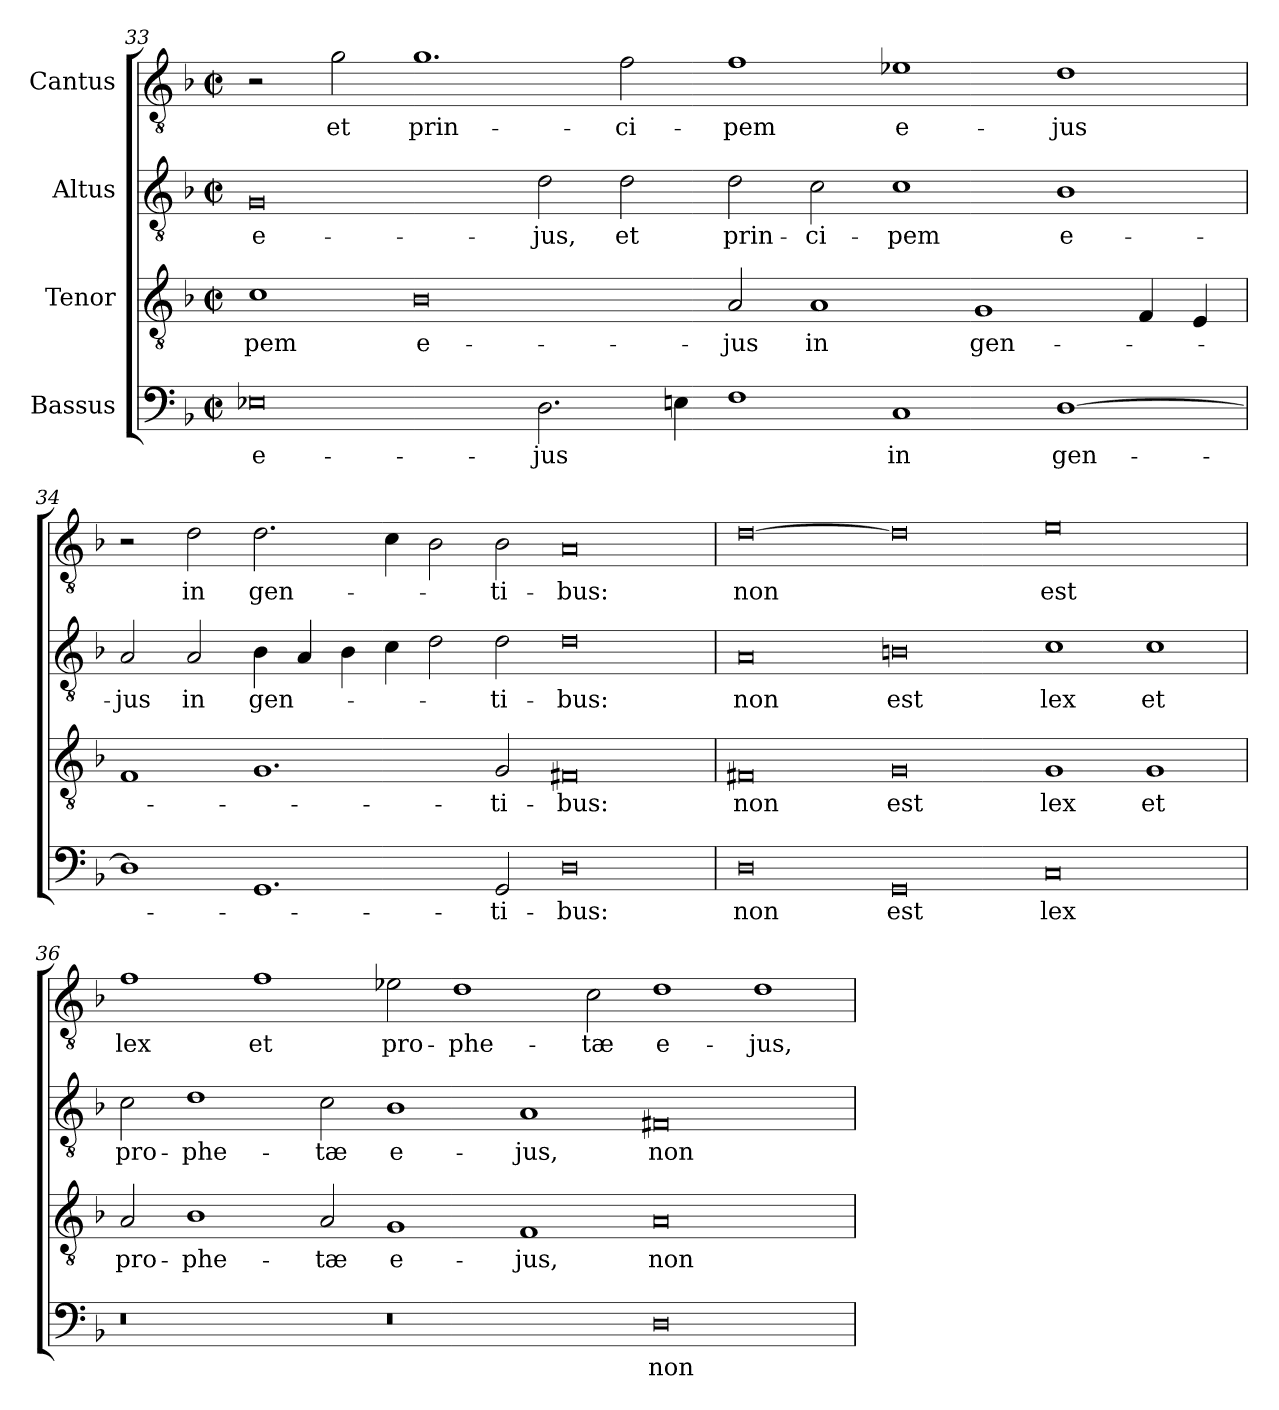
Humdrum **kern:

**kern	**text	**kern	**text	**kern	**text	**kern	**text
*part4	*part4	*part3	*part3	*part2	*part2	*part1	*part1
*staff4	*staff4	*staff3	*staff3	*staff2	*staff2	*staff1	*staff1
*I"Bassus	*	*I"Tenor	*	*I"Altus	*	*I"Cantus	*
*clefF4	*	*clefGv2	*	*clefGv2	*	*clefGv2	*
*k[b-]	*	*k[b-]	*	*k[b-]	*	*k[b-]	*
*F:	*	*F:	*	*F:	*	*F:	*
*M2/2	*	*M2/2	*	*M2/2	*	*M2/2	*
*met(c|)	*	*met(c|)	*	*met(c|)	*	*met(c|)	*
=33	=33	=33	=33	=33	=33	=33	=33
!	!LO:LY:b	!	!LO:LY:b	!	!LO:LY:b	!	!
0E-X	e-	1c	-pem	0G	e-	2r	.
!	!	!	!	!	!	!	!LO:LY:b
.	.	.	.	.	.	2g\	et
!	!	!	!LO:LY:b	!	!	!	!LO:LY:b
.	.	0B-	e-	.	.	1.g	prin-
!	!LO:LY:b	!	!	!	!LO:LY:b	!	!
2.D\	-jus	.	.	2d\	-jus,	.	.
!	!	!	!	!	!LO:LY:b	!	!LO:LY:b
.	.	.	.	2d\	et	2f\	-ci-
4En\	.	.	.	.	.	.	.
!	!	!	!LO:LY:b	!	!LO:LY:b	!	!LO:LY:b
1F	.	2A/	-jus	2d\	prin-	1f	-pem
!	!	!	!LO:LY:b	!	!LO:LY:b	!	!
.	.	1A	in	2c\	-ci-	.	.
!	!LO:LY:b	!	!	!	!LO:LY:b	!	!LO:LY:b
1C	in	.	.	1c	-pem	1e-X	e-
!	!	!	!LO:LY:b	!	!	!	!
.	.	1G	gen-	.	.	.	.
!	!LO:LY:b	!	!	!	!LO:LY:b	!	!LO:LY:b
[1D	gen-	.	.	1B-	e-	1d	-jus
.	.	4F/	.	.	.	.	.
.	.	4E/	.	.	.	.	.
!!LO:PB:g=z
=34	=34	=34	=34	=34	=34	=34	=34
!	!	!	!	!	!LO:LY:b	!	!
1D]	.	1F	.	2A/	-jus	2r	.
!	!	!	!	!	!LO:LY:b	!	!LO:LY:b
.	.	.	.	2A/	in	2d\	in
!	!	!	!	!	!LO:LY:b	!	!LO:LY:b
1.GG	.	1.G	.	4B-\	gen-	2.d\	gen-
.	.	.	.	4A/	.	.	.
.	.	.	.	4B-\	.	.	.
.	.	.	.	4c\	.	4c\	.
.	.	.	.	2d\	.	2B-\	.
!	!LO:LY:b	!	!LO:LY:b	!	!LO:LY:b	!	!LO:LY:b
2GG/	-ti-	2G/	-ti-	2d\	-ti-	2B-\	-ti-
!	!LO:LY:b	!	!LO:LY:b	!	!LO:LY:b	!	!LO:LY:b
0D	-bus:	0F#X	-bus:	0d	-bus:	0A	-bus:
=35	=35	=35	=35	=35	=35	=35	=35
!	!LO:LY:b	!	!LO:LY:b	!	!LO:LY:b	!	!LO:LY:b
0D	non	0F#X	non	0A	non	[0d	non
!	!LO:LY:b	!	!LO:LY:b	!	!LO:LY:b	!	!
0GG	est	0G	est	0Bn	est	0d]	.
!	!LO:LY:b	!	!LO:LY:b	!	!LO:LY:b	!	!LO:LY:b
0C	lex	1G	lex	1c	lex	0e	est
!	!	!	!LO:LY:b	!	!LO:LY:b	!	!
.	.	1G	et	1c	et	.	.
=36	=36	=36	=36	=36	=36	=36	=36
!	!	!	!LO:LY:b	!	!LO:LY:b	!	!LO:LY:b
0r	.	2A/	pro-	2c\	pro-	1f	lex
!	!	!	!LO:LY:b	!	!LO:LY:b	!	!
.	.	1B-	-phe-	1d	-phe-	.	.
!	!	!	!	!	!	!	!LO:LY:b
.	.	.	.	.	.	1f	et
!	!	!	!LO:LY:b	!	!LO:LY:b	!	!
.	.	2A/	-tæ	2c\	-tæ	.	.
!	!	!	!LO:LY:b	!	!LO:LY:b	!	!LO:LY:b
0r	.	1G	e-	1B-	e-	2e-X\	pro-
!	!	!	!	!	!	!	!LO:LY:b
.	.	.	.	.	.	1d	-phe-
!	!	!	!LO:LY:b	!	!LO:LY:b	!	!
.	.	1F	-jus,	1A	-jus,	.	.
!	!	!	!	!	!	!	!LO:LY:b
.	.	.	.	.	.	2c\	-tæ
!	!LO:LY:b	!	!LO:LY:b	!	!LO:LY:b	!	!LO:LY:b
0D	non	0A	non	0F#X	non	1d	e-
!	!	!	!	!	!	!	!LO:LY:b
.	.	.	.	.	.	1d	-jus,
=	=	=	=	=	=	=	=
*-	*-	*-	*-	*-	*-	*-	*-
